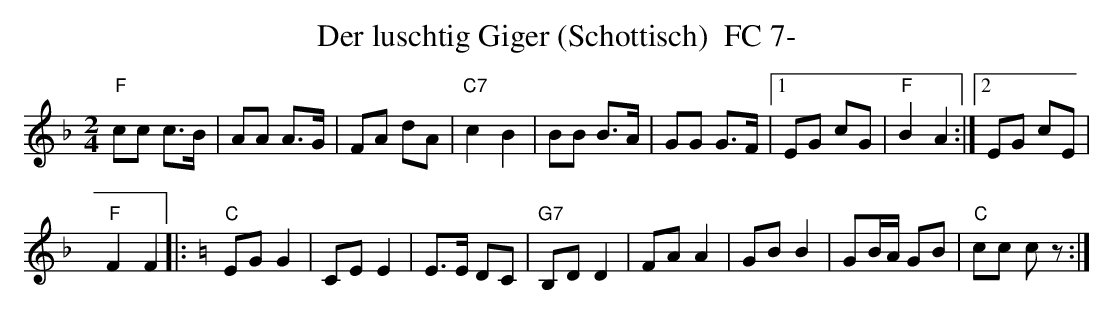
X:1
T:Der luschtig Giger (Schottisch)  FC 7-
M:2/4
L:1/8
K:F%%MIDI gchordon
"F"cc c>B | AA A>G | FA dA | "C7"c2B2 | BB B>A | GG G>F |1 EG cG | "F"B2A2 :|2 EG cE |
"F"F2F2 |: [K:C] "C"EGG2 | CEE2 | E>E DC | "G7"B,DD2 | FAA2 | GBB2 | GB/2A/2 GB | "C"cc cz :|
